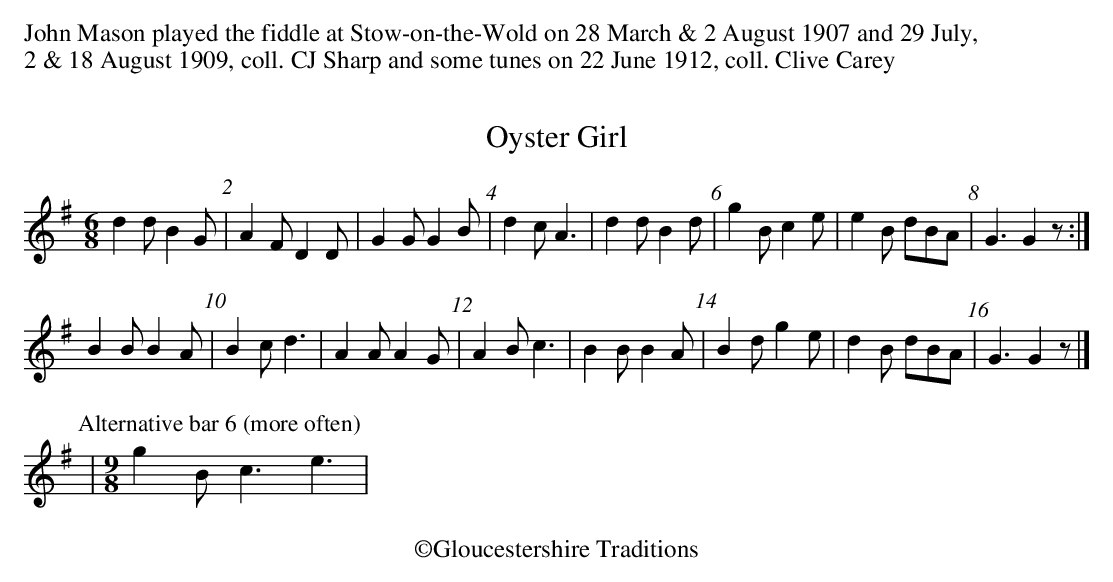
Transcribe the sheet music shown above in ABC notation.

X:1
T:Oyster Girl
M:6/8
L:1/8
K:G
d2 d B2 G | A2 F D2 D | G2 G G2 B | d2 c A3 | d2 d B2 d | g2 B c2 e | e2 B dBA | G3 G2z :|
B2 B B2 A | B2 c d3 | A2 A A2 G | A2 B c3 | B2 B B2 A | B2d g2e | d2 B dBA | G3 G2z |]
P:Alternative bar 6 (more often)
|[M:9/8]g2Bc3e3|
